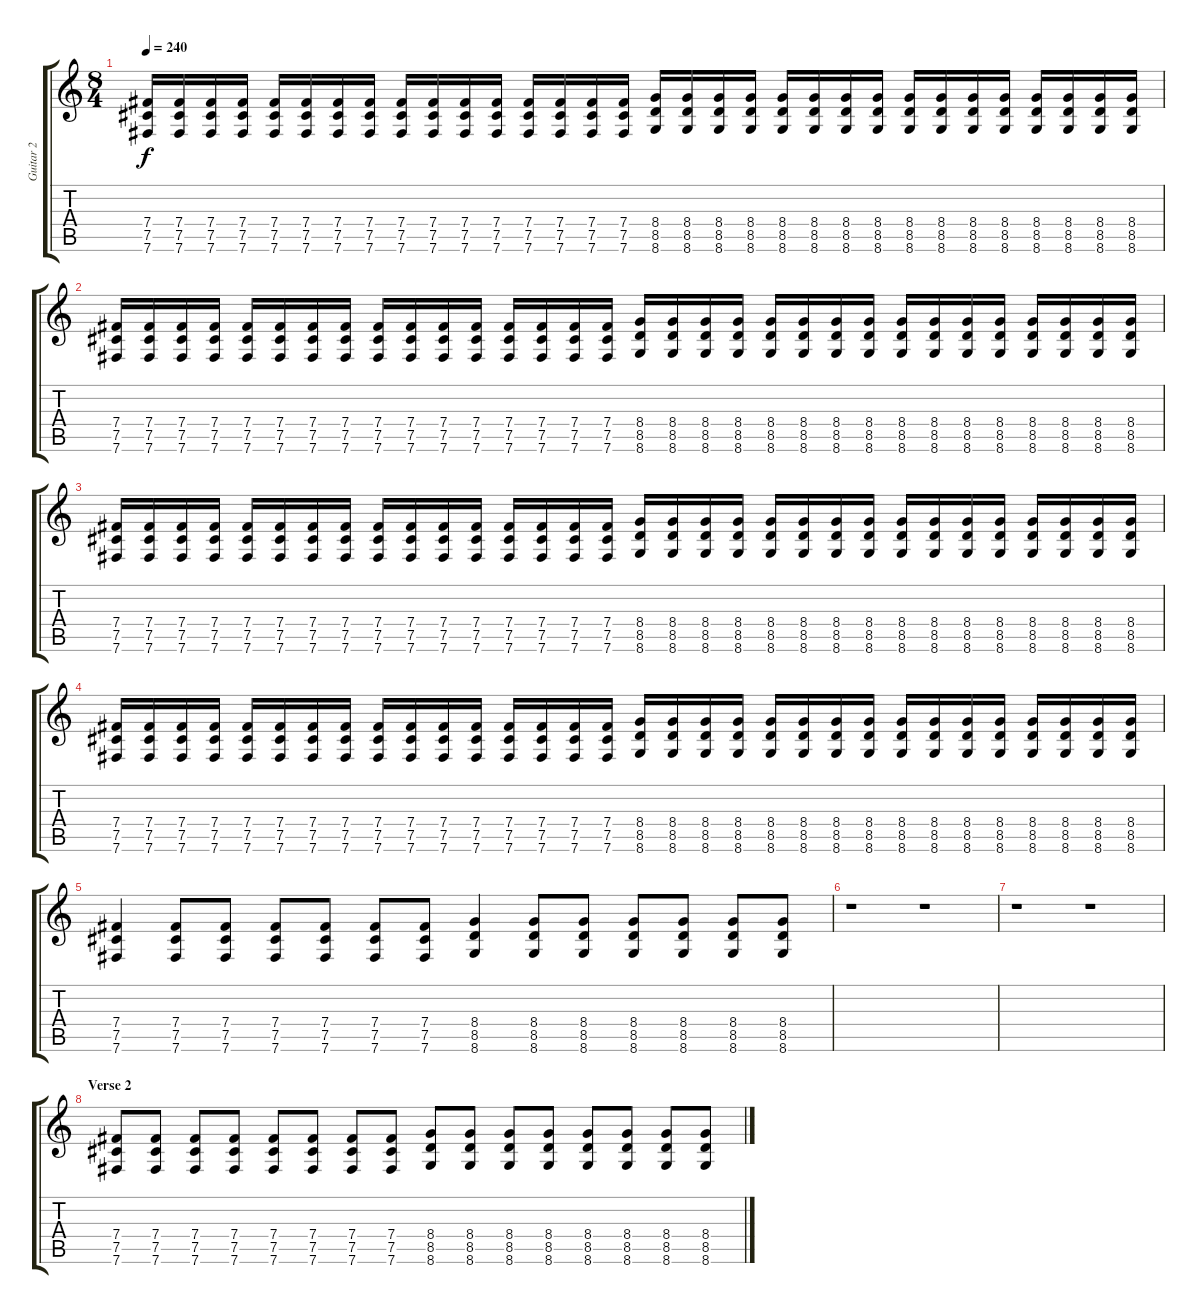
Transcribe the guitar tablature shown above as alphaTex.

\track ("Guitar 2" "Guitar 2") {instrument overdrivenguitar}
\staff {score tabs}
\tuning (Db4 Ab3 E3 B2 Gb2 B1) {hide}
\ts (8 4)
\tempo 240
\clef g2
\ks c
(7.4 7.5 7.6).16{dy f} (7.4 7.5 7.6).16 (7.4 7.5 7.6).16 (7.4 7.5 7.6).16 (7.4 7.5 7.6).16 (7.4 7.5 7.6).16 (7.4 7.5 7.6).16 (7.4 7.5 7.6).16 (7.4 7.5 7.6).16 (7.4 7.5 7.6).16 (7.4 7.5 7.6).16 (7.4 7.5 7.6).16 (7.4 7.5 7.6).16 (7.4 7.5 7.6).16 (7.4 7.5 7.6).16 (7.4 7.5 7.6).16 (8.4 8.5 8.6).16 (8.4 8.5 8.6).16 (8.4 8.5 8.6).16 (8.4 8.5 8.6).16 (8.4 8.5 8.6).16 (8.4 8.5 8.6).16 (8.4 8.5 8.6).16 (8.4 8.5 8.6).16 (8.4 8.5 8.6).16 (8.4 8.5 8.6).16 (8.4 8.5 8.6).16 (8.4 8.5 8.6).16 (8.4 8.5 8.6).16 (8.4 8.5 8.6).16 (8.4 8.5 8.6).16 (8.4 8.5 8.6).16 |
(7.4 7.5 7.6).16 (7.4 7.5 7.6).16 (7.4 7.5 7.6).16 (7.4 7.5 7.6).16 (7.4 7.5 7.6).16 (7.4 7.5 7.6).16 (7.4 7.5 7.6).16 (7.4 7.5 7.6).16 (7.4 7.5 7.6).16 (7.4 7.5 7.6).16 (7.4 7.5 7.6).16 (7.4 7.5 7.6).16 (7.4 7.5 7.6).16 (7.4 7.5 7.6).16 (7.4 7.5 7.6).16 (7.4 7.5 7.6).16 (8.4 8.5 8.6).16 (8.4 8.5 8.6).16 (8.4 8.5 8.6).16 (8.4 8.5 8.6).16 (8.4 8.5 8.6).16 (8.4 8.5 8.6).16 (8.4 8.5 8.6).16 (8.4 8.5 8.6).16 (8.4 8.5 8.6).16 (8.4 8.5 8.6).16 (8.4 8.5 8.6).16 (8.4 8.5 8.6).16 (8.4 8.5 8.6).16 (8.4 8.5 8.6).16 (8.4 8.5 8.6).16 (8.4 8.5 8.6).16 |
(7.4 7.5 7.6).16 (7.4 7.5 7.6).16 (7.4 7.5 7.6).16 (7.4 7.5 7.6).16 (7.4 7.5 7.6).16 (7.4 7.5 7.6).16 (7.4 7.5 7.6).16 (7.4 7.5 7.6).16 (7.4 7.5 7.6).16 (7.4 7.5 7.6).16 (7.4 7.5 7.6).16 (7.4 7.5 7.6).16 (7.4 7.5 7.6).16 (7.4 7.5 7.6).16 (7.4 7.5 7.6).16 (7.4 7.5 7.6).16 (8.4 8.5 8.6).16 (8.4 8.5 8.6).16 (8.4 8.5 8.6).16 (8.4 8.5 8.6).16 (8.4 8.5 8.6).16 (8.4 8.5 8.6).16 (8.4 8.5 8.6).16 (8.4 8.5 8.6).16 (8.4 8.5 8.6).16 (8.4 8.5 8.6).16 (8.4 8.5 8.6).16 (8.4 8.5 8.6).16 (8.4 8.5 8.6).16 (8.4 8.5 8.6).16 (8.4 8.5 8.6).16 (8.4 8.5 8.6).16 |
(7.4 7.5 7.6).16 (7.4 7.5 7.6).16 (7.4 7.5 7.6).16 (7.4 7.5 7.6).16 (7.4 7.5 7.6).16 (7.4 7.5 7.6).16 (7.4 7.5 7.6).16 (7.4 7.5 7.6).16 (7.4 7.5 7.6).16 (7.4 7.5 7.6).16 (7.4 7.5 7.6).16 (7.4 7.5 7.6).16 (7.4 7.5 7.6).16 (7.4 7.5 7.6).16 (7.4 7.5 7.6).16 (7.4 7.5 7.6).16 (8.4 8.5 8.6).16 (8.4 8.5 8.6).16 (8.4 8.5 8.6).16 (8.4 8.5 8.6).16 (8.4 8.5 8.6).16 (8.4 8.5 8.6).16 (8.4 8.5 8.6).16 (8.4 8.5 8.6).16 (8.4 8.5 8.6).16 (8.4 8.5 8.6).16 (8.4 8.5 8.6).16 (8.4 8.5 8.6).16 (8.4 8.5 8.6).16 (8.4 8.5 8.6).16 (8.4 8.5 8.6).16 (8.4 8.5 8.6).16 |
(7.4 7.5 7.6).4 (7.4 7.5 7.6).8 (7.4 7.5 7.6).8 (7.4 7.5 7.6).8 (7.4 7.5 7.6).8 (7.4 7.5 7.6).8 (7.4 7.5 7.6).8 (8.4 8.5 8.6).4 (8.4 8.5 8.6).8 (8.4 8.5 8.6).8 (8.4 8.5 8.6).8 (8.4 8.5 8.6).8 (8.4 8.5 8.6).8 (8.4 8.5 8.6).8 |
r.1 r.1 |
r.1 r.1 |
\section ("" "Verse 2")
(7.4 7.5 7.6).8 (7.4 7.5 7.6).8 (7.4 7.5 7.6).8 (7.4 7.5 7.6).8 (7.4 7.5 7.6).8 (7.4 7.5 7.6).8 (7.4 7.5 7.6).8 (7.4 7.5 7.6).8 (8.4 8.5 8.6).8 (8.4 8.5 8.6).8 (8.4 8.5 8.6).8 (8.4 8.5 8.6).8 (8.4 8.5 8.6).8 (8.4 8.5 8.6).8 (8.4 8.5 8.6).8 (8.4 8.5 8.6).8
